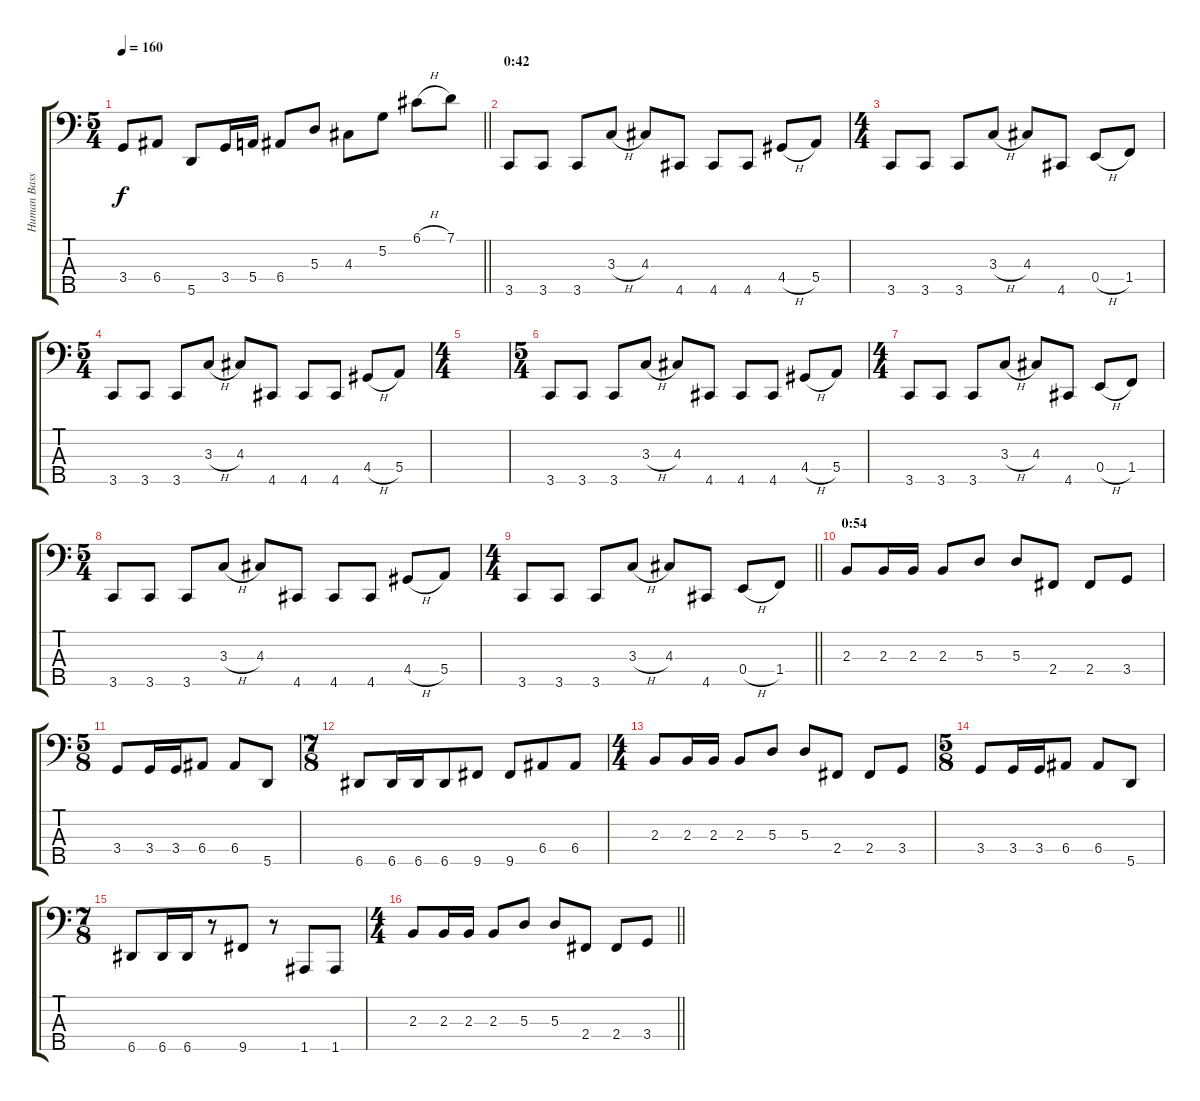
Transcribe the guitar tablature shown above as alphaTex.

\track ("Human Bass" "Human Bass") {mute instrument electricbassfinger}
\staff {score tabs}
\tuning (G2 D2 A1 E1 A0) {hide}
\ts (5 4)
\tempo 160
\clef f4
\barLineRight lightlight
\ks c
3.4.8{dy f} 6.4.8 5.5.8 3.4.16 5.4.16 6.4.8 5.3.8 4.3.8 5.2.8 6.1{h}.8 7.1.8 |
\section ("" "0:42")
3.5.8 3.5.8 3.5.8 3.3{h}.8 4.3.8 4.5.8 4.5.8 4.5.8 4.4{h}.8 5.4.8 |
\ts (4 4)
3.5.8 3.5.8 3.5.8 3.3{h}.8 4.3.8 4.5.8 0.4{h}.8 1.4.8 |
\ts (5 4)
3.5.8 3.5.8 3.5.8 3.3{h}.8 4.3.8 4.5.8 4.5.8 4.5.8 4.4{h}.8 5.4.8 |
\ts (4 4)
|
\ts (5 4)
3.5.8 3.5.8 3.5.8 3.3{h}.8 4.3.8 4.5.8 4.5.8 4.5.8 4.4{h}.8 5.4.8 |
\ts (4 4)
3.5.8 3.5.8 3.5.8 3.3{h}.8 4.3.8 4.5.8 0.4{h}.8 1.4.8 |
\ts (5 4)
3.5.8 3.5.8 3.5.8 3.3{h}.8 4.3.8 4.5.8 4.5.8 4.5.8 4.4{h}.8 5.4.8 |
\ts (4 4)
\barLineRight lightlight
3.5.8 3.5.8 3.5.8 3.3{h}.8 4.3.8 4.5.8 0.4{h}.8 1.4.8 |
\section ("" "0:54")
2.3.8 2.3.16 2.3.16 2.3.8 5.3.8 5.3.8 2.4.8 2.4.8 3.4.8 |
\ts (5 8)
3.4.8 3.4.16 3.4.16 6.4.8 6.4.8 5.5.8 |
\ts (7 8)
6.5.8 6.5.16 6.5.16 6.5.8 9.5.8 9.5.8 6.4.8 6.4.8 |
\ts (4 4)
2.3.8 2.3.16 2.3.16 2.3.8 5.3.8 5.3.8 2.4.8 2.4.8 3.4.8 |
\ts (5 8)
3.4.8 3.4.16 3.4.16 6.4.8 6.4.8 5.5.8 |
\ts (7 8)
6.5.8 6.5.16 6.5.16 r.8 9.5.8 r.8 1.5.8 1.5.8 |
\ts (4 4)
\barLineRight lightlight
2.3.8 2.3.16 2.3.16 2.3.8 5.3.8 5.3.8 2.4.8 2.4.8 3.4.8
